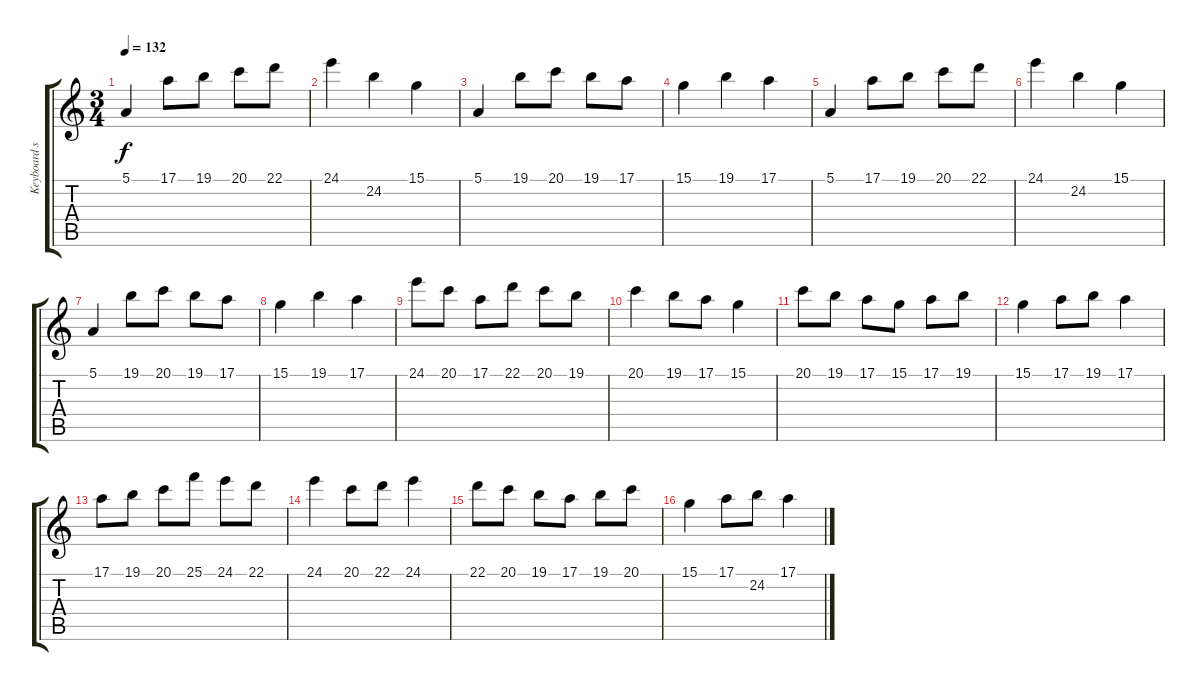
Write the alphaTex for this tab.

\track ("Keyboard solo" "Keyboard s") {instrument stringensemble1}
\staff {score tabs}
\tuning (E4 B3 G3 D3 A2 E2) {hide}
\ts (3 4)
\tempo 132
\clef g2
\ks c
5.1.4{dy f} 17.1.8 19.1.8 20.1.8 22.1.8 |
24.1.4 24.2.4 15.1.4 |
5.1.4 19.1.8 20.1.8 19.1.8 17.1.8 |
15.1.4 19.1.4 17.1.4 |
5.1.4 17.1.8 19.1.8 20.1.8 22.1.8 |
24.1.4 24.2.4 15.1.4 |
5.1.4 19.1.8 20.1.8 19.1.8 17.1.8 |
15.1.4 19.1.4 17.1.4 |
24.1.8 20.1.8 17.1.8 22.1.8 20.1.8 19.1.8 |
20.1.4 19.1.8 17.1.8 15.1.4 |
20.1.8 19.1.8 17.1.8 15.1.8 17.1.8 19.1.8 |
15.1.4 17.1.8 19.1.8 17.1.4 |
17.1.8 19.1.8 20.1.8 25.1.8 24.1.8 22.1.8 |
24.1.4 20.1.8 22.1.8 24.1.4 |
22.1.8 20.1.8 19.1.8 17.1.8 19.1.8 20.1.8 |
15.1.4 17.1.8 24.2.8 17.1.4
